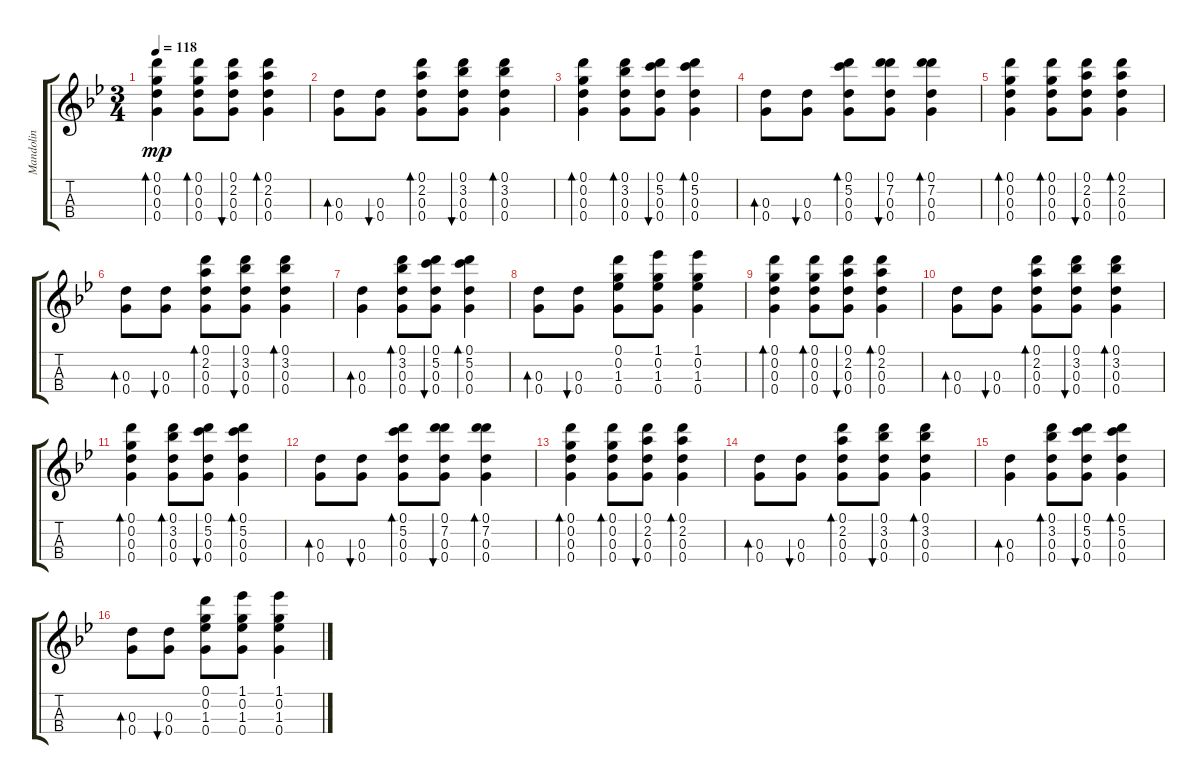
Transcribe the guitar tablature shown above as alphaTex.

\track ("Mandolin" "Mandolin") {instrument acousticguitarsteel}
\staff {score tabs}
\tuning (D5 G4 D4 G3) {hide}
\ts (3 4)
\tempo 118
\clef g2
\ks gminor
(0.1 0.2 0.3 0.4).4{bd 60 dy mp} (0.1 0.2 0.3 0.4).8{bd 60} (0.1 2.2 0.3 0.4).8{bu 60} (0.1 2.2 0.3 0.4).4{bd 60} |
(0.3 0.4).8{bd 60} (0.3 0.4).8{bu 60} (0.1 2.2 0.3 0.4).8{bd 60} (0.1 3.2 0.3 0.4).8{bu 60} (0.1 3.2 0.3 0.4).4{bd 60} |
(0.1 0.2 0.3 0.4).4{bd 60} (0.1 3.2 0.3 0.4).8{bd 60} (0.1 5.2 0.3 0.4).8{bu 60} (0.1 5.2 0.3 0.4).4{bd 60} |
(0.3 0.4).8{bd 60} (0.3 0.4).8{bu 60} (0.1 5.2 0.3 0.4).8{bd 60} (0.1 7.2 0.3 0.4).8{bu 60} (0.1 7.2 0.3 0.4).4{bd 60} |
(0.1 0.2 0.3 0.4).4{bd 60} (0.1 0.2 0.3 0.4).8{bd 60} (0.1 2.2 0.3 0.4).8{bu 60} (0.1 2.2 0.3 0.4).4{bd 60} |
(0.3 0.4).8{bd 60} (0.3 0.4).8{bu 60} (0.1 2.2 0.3 0.4).8{bd 60} (0.1 3.2 0.3 0.4).8{bu 60} (0.1 3.2 0.3 0.4).4{bd 60} |
(0.3 0.4).4{bd 60} (0.1 3.2 0.3 0.4).8{bd 60} (0.1 5.2 0.3 0.4).8{bu 60} (0.1 5.2 0.3 0.4).4{bd 60} |
(0.3 0.4).8{bd 60} (0.3 0.4).8{bu 60} (0.1 0.2 1.3 0.4).8 (1.1 0.2 1.3 0.4).8 (1.1 0.2 1.3 0.4).4 |
(0.1 0.2 0.3 0.4).4{bd 60} (0.1 0.2 0.3 0.4).8{bd 60} (0.1 2.2 0.3 0.4).8{bu 60} (0.1 2.2 0.3 0.4).4{bd 60} |
(0.3 0.4).8{bd 60} (0.3 0.4).8{bu 60} (0.1 2.2 0.3 0.4).8{bd 60} (0.1 3.2 0.3 0.4).8{bu 60} (0.1 3.2 0.3 0.4).4{bd 60} |
(0.1 0.2 0.3 0.4).4{bd 60} (0.1 3.2 0.3 0.4).8{bd 60} (0.1 5.2 0.3 0.4).8{bu 60} (0.1 5.2 0.3 0.4).4{bd 60} |
(0.3 0.4).8{bd 60} (0.3 0.4).8{bu 60} (0.1 5.2 0.3 0.4).8{bd 60} (0.1 7.2 0.3 0.4).8{bu 60} (0.1 7.2 0.3 0.4).4{bd 60} |
(0.1 0.2 0.3 0.4).4{bd 60} (0.1 0.2 0.3 0.4).8{bd 60} (0.1 2.2 0.3 0.4).8{bu 60} (0.1 2.2 0.3 0.4).4{bd 60} |
(0.3 0.4).8{bd 60} (0.3 0.4).8{bu 60} (0.1 2.2 0.3 0.4).8{bd 60} (0.1 3.2 0.3 0.4).8{bu 60} (0.1 3.2 0.3 0.4).4{bd 60} |
(0.3 0.4).4{bd 60} (0.1 3.2 0.3 0.4).8{bd 60} (0.1 5.2 0.3 0.4).8{bu 60} (0.1 5.2 0.3 0.4).4{bd 60} |
(0.3 0.4).8{bd 60} (0.3 0.4).8{bu 60} (0.1 0.2 1.3 0.4).8 (1.1 0.2 1.3 0.4).8 (1.1 0.2 1.3 0.4).4
